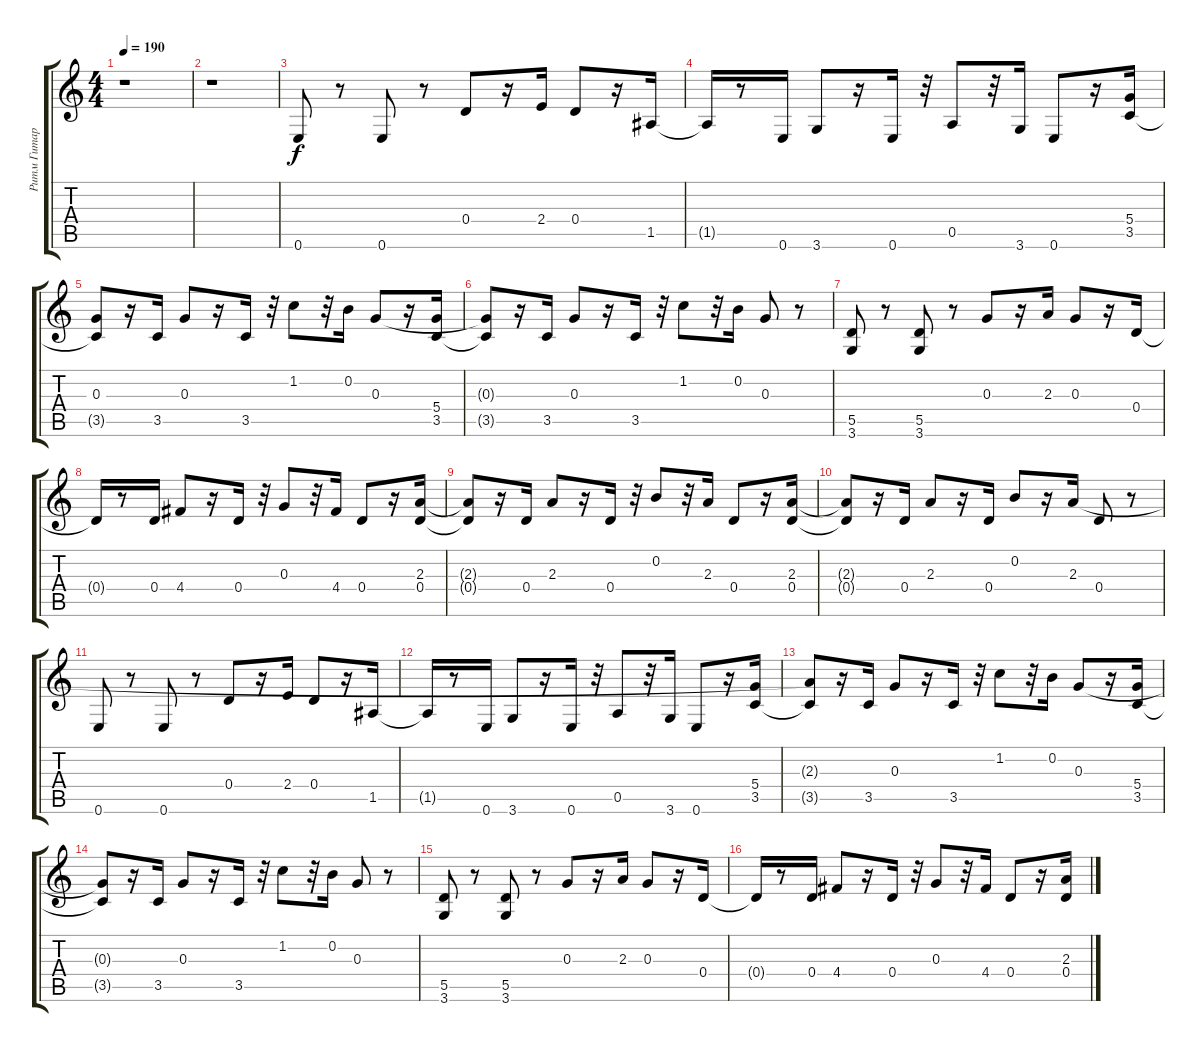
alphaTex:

\track ("Ритм Гитара" "Ритм Гитар") {instrument overdrivenguitar}
\staff {score tabs}
\tuning (E4 B3 G3 D3 A2 E2) {hide}
\ts (4 4)
\tempo 190
\clef g2
\ks c
r.1{dy f instrument overdrivenguitar} |
r.1 |
0.6.8 r.8 0.6.8 r.8 0.4.8 r.16 2.4.16 0.4.8 r.16 1.5.16 |
1.5{t}.16 r.8 0.6.16 3.6.8 r.16 0.6.16 r.32 0.5.8 r.32 3.6.16 0.6.8 r.16 (5.4 3.5).16 |
(0.3 3.5{t}).8 r.16 3.5.16 0.3.8 r.16 3.5.16 r.32 1.2.8 r.32 0.2.16 0.3.8 r.16 (5.4 3.5).16 |
(0.3{t} 3.5{t}).8 r.16 3.5.16 0.3.8 r.16 3.5.16 r.32 1.2.8 r.32 0.2.16 0.3.8 r.8 |
(5.5 3.6).8 r.8 (5.5 3.6).8 r.8 0.3.8 r.16 2.3.16 0.3.8 r.16 0.4.16 |
0.4{t}.16 r.8 0.4.16 4.4.8 r.16 0.4.16 r.32 0.3.8 r.32 4.4.16 0.4.8 r.16 (2.3 0.4).16 |
(2.3{t} 0.4{t}).8 r.16 0.4.16 2.3.8 r.16 0.4.16 r.32 0.2.8 r.32 2.3.16 0.4.8 r.16 (2.3 0.4).16 |
(2.3{t} 0.4{t}).8 r.16 0.4.16 2.3.8 r.16 0.4.16 0.2.8 r.16 2.3.16 0.4.8 r.8 |
0.6.8 r.8 0.6.8 r.8 0.4.8 r.16 2.4.16 0.4.8 r.16 1.5.16 |
1.5{t}.16 r.8 0.6.16 3.6.8 r.16 0.6.16 r.32 0.5.8 r.32 3.6.16 0.6.8 r.16 (5.4 3.5).16 |
(2.3{t} 3.5{t}).8 r.16 3.5.16 0.3.8 r.16 3.5.16 r.32 1.2.8 r.32 0.2.16 0.3.8 r.16 (5.4 3.5).16 |
(0.3{t} 3.5{t}).8 r.16 3.5.16 0.3.8 r.16 3.5.16 r.32 1.2.8 r.32 0.2.16 0.3.8 r.8 |
(5.5 3.6).8 r.8 (5.5 3.6).8 r.8 0.3.8 r.16 2.3.16 0.3.8 r.16 0.4.16 |
0.4{t}.16 r.8 0.4.16 4.4.8 r.16 0.4.16 r.32 0.3.8 r.32 4.4.16 0.4.8 r.16 (2.3 0.4).16
